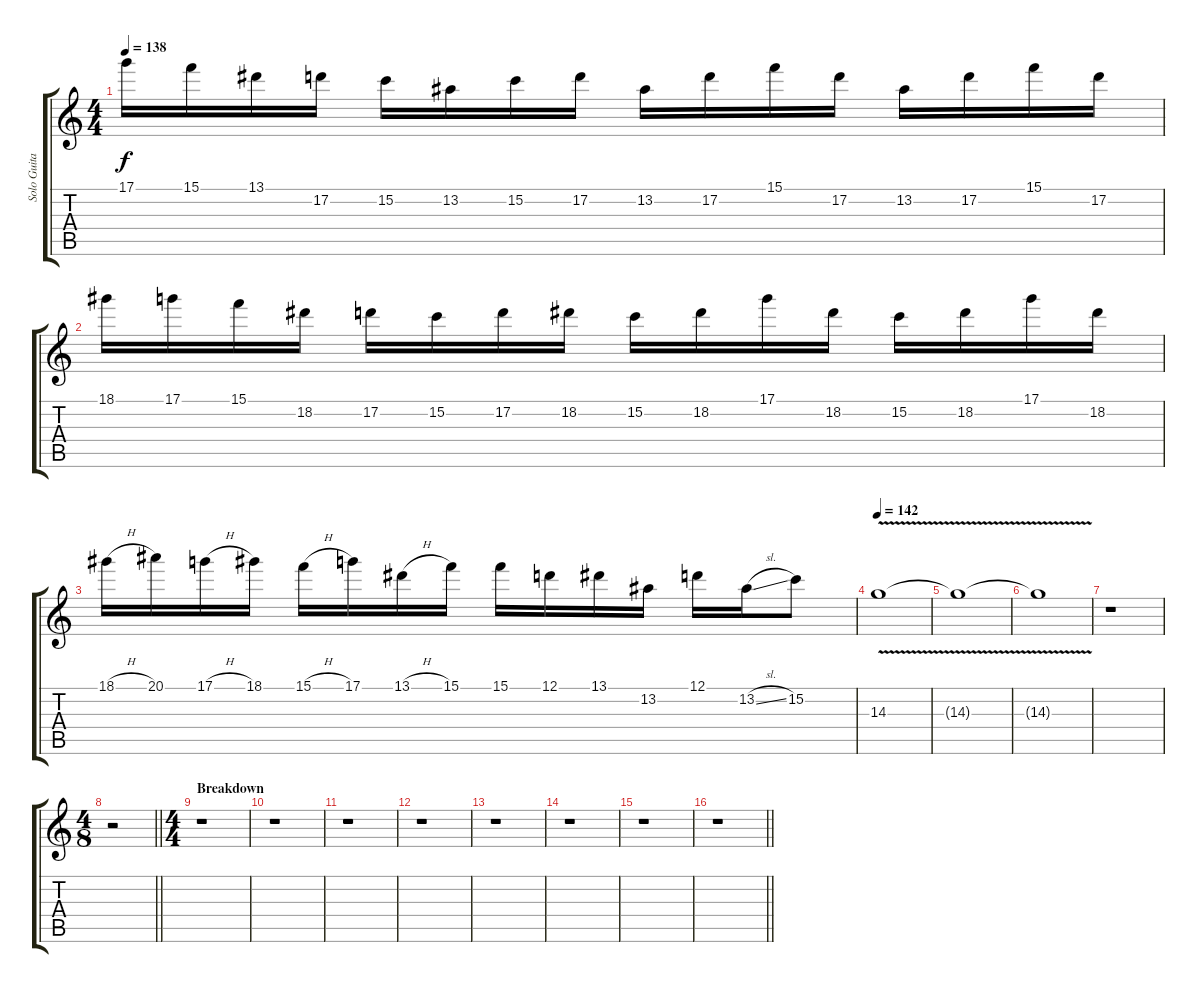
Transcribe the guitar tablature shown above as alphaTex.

\track ("Solo Guitar" "Solo Guita") {instrument distortionguitar}
\staff {score tabs}
\tuning (D4 A3 F3 C3 G2 C2) {hide}
\ts (4 4)
\tempo 138
\clef g2
\ks c
17.1.16{dy f} 15.1.16 13.1.16 17.2.16 15.2.16 13.2.16 15.2.16 17.2.16 13.2.16 17.2.16 15.1.16 17.2.16 13.2.16 17.2.16 15.1.16 17.2.16 |
18.1.16 17.1.16 15.1.16 18.2.16 17.2.16 15.2.16 17.2.16 18.2.16 15.2.16 18.2.16 17.1.16 18.2.16 15.2.16 18.2.16 17.1.16 18.2.16 |
18.1{h}.16 20.1.16 17.1{h}.16 18.1.16 15.1{h}.16 17.1.16 13.1{h}.16 15.1.16 15.1.16 12.1.16 13.1.16 13.2.16 12.1.16 13.2{sl}.16 15.2.8 |
\tempo 142
14.3{v}.1 |
14.3{v t}.1 |
14.3{v t}.1 |
r.1 |
\ts (4 8)
\barLineRight lightlight
r.2 |
\ts (4 4)
\section ("" "Breakdown")
r.1 |
r.1 |
r.1 |
r.1 |
r.1 |
r.1 |
r.1 |
\barLineRight lightlight
r.1
